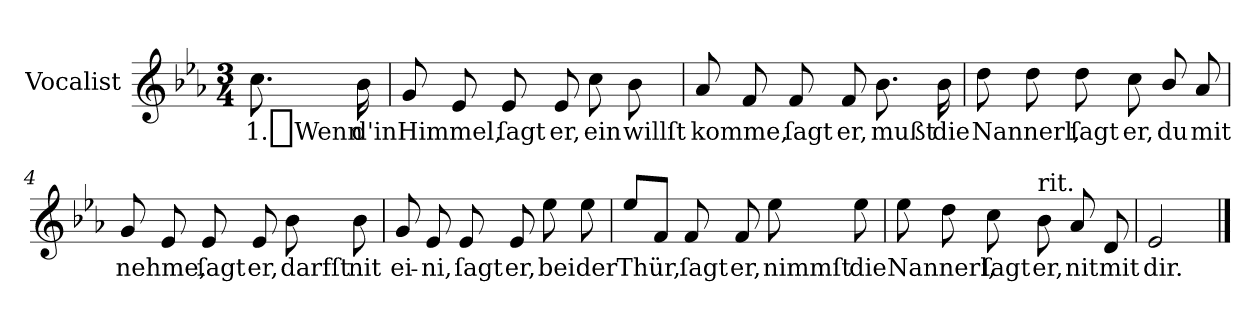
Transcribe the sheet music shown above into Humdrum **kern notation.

**kern	**text
*part1	*part1
*staff1	*staff1
*I"Vocalist	*
*clefG2	*
*k[b-e-a-]	*
*E-:	*
*M3/4	*
=	=
8.cc	1._Wenn
16b-	d'in
=1	=1
8g	Himmel,
8e-	.
8e-	ſagt
8e-	er,
8cc	ein
8b-	willſt
=2	=2
8a-	komme,
8f	.
8f	ſagt
8f	er,
8.b-	mußt
16b-	die
=3	=3
8dd	Nannerl,
8dd	.
8dd	ſagt
8cc	er,
8b-/	du
8a-	mit
=4	=4
8g	nehme,
8e-	.
8e-	ſagt
8e-	er,
8b-	darfſt
8b-	nit
=5	=5
8g	ei-
8e-	-ni,
8e-	ſagt
8e-	er,
8ee-	bei
8ee-	der
=6	=6
8ee-/L	Thür,
8fJ	.
8f	ſagt
8f	er,
8ee-	nimmſt
8ee-	die
=7	=7
8ee-	Nannerl,
8dd	.
8cc	ſagt
!LO:TX:a:t=rit.	!
8b-	er,
8a-	nit
8d	mit
=8	=8
2e-	dir.
==	==
*-	*-
